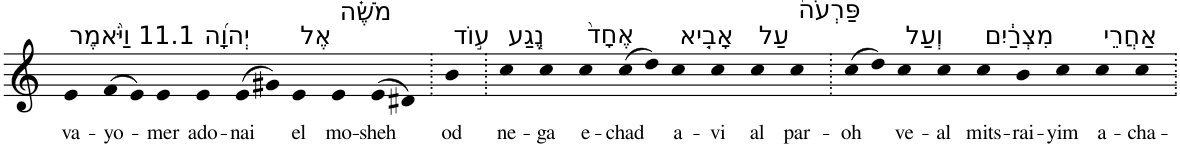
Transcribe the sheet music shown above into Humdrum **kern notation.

**kern	**text
*part1	*part1
*staff1	*staff1
*I"Piano	*
*I'Pno	*
*clefG2	*
*k[]	*
=1	=1
!LO:TX:a:t=11.1 וַיֹּ֨אמֶר	!
!	!LO:LY:b
4e	va-
!	!LO:LY:b
(>8f	-yo-
8e)	.
!	!LO:LY:b
4e	-mer
!LO:TX:a:t=יְהוָ֜ה	!
!	!LO:LY:b
4e	ado-
!	!LO:LY:b
(>8e	-nai
8g#X)	.
!LO:TX:a:t=אֶל	!
!	!LO:LY:b
4e	el
!LO:TX:a:t=מֹשֶׁ֗ה	!
!	!LO:LY:b
4e	mo-
!	!LO:LY:b
(>8e	-sheh
8d#X)	.
=2.	=2.
!LO:TX:a:t=ע֣וֹד	!
!	!LO:LY:b
4b	od
=3.	=3.
!LO:TX:a:t=נֶ֤גַע	!
!	!LO:LY:b
4cc	ne-
!	!LO:LY:b
4cc	-ga
!LO:TX:a:t=אֶחָד֙	!
!	!LO:LY:b
4cc	e-
!	!LO:LY:b
(>8cc	-chad
8dd)	.
!LO:TX:a:t=אָבִ֤יא	!
!	!LO:LY:b
4cc	a-
!	!LO:LY:b
4cc	-vi
!LO:TX:a:t=עַל	!
!	!LO:LY:b
4cc	al
!LO:TX:a:t=פַּרְעֹה֙	!
!	!LO:LY:b
4cc	par-
=4.	=4.
!	!LO:LY:b
(>8cc	-oh
8dd)	.
!LO:TX:a:t=וְעַל	!
!	!LO:LY:b
4cc	ve-
!	!LO:LY:b
4cc	-al
!LO:TX:a:t=מִצְרַ֔יִם	!
!	!LO:LY:b
4cc	mits-
!	!LO:LY:b
4b	-rai-
!	!LO:LY:b
4cc	-yim
!LO:TX:a:t=אַחֲרֵי	!
!	!LO:LY:b
4cc	a-
!	!LO:LY:b
4cc	-cha-
=.	=.
*-	*-
